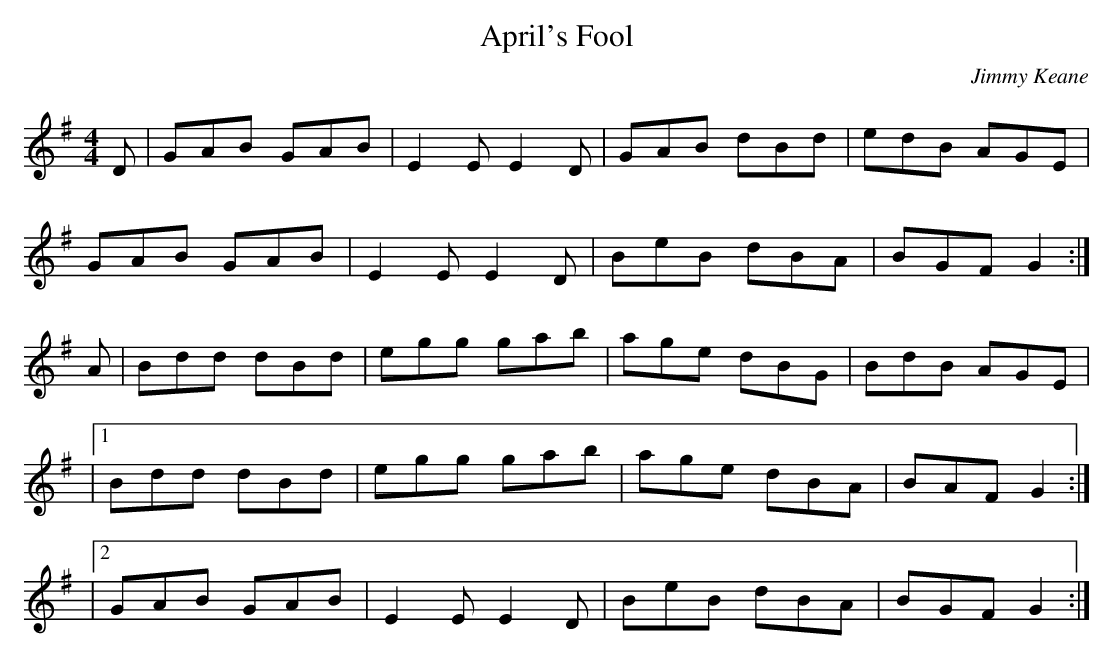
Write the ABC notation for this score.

X:1
T: April's Fool
C: Jimmy Keane
M: 4/4
L: 1/8
K: G
D | GAB GAB | E2 E E2 D | GAB dBd | edB AGE |
GAB GAB | E2 E E2 D | BeB dBA | BGF G2 :|
A | Bdd dBd | egg gab | age dBG | BdB AGE |
|1 Bdd dBd | egg gab | age dBA | BAF G2 :|
|2 GAB GAB | E2 E E2 D | BeB dBA | BGF G2 :|
